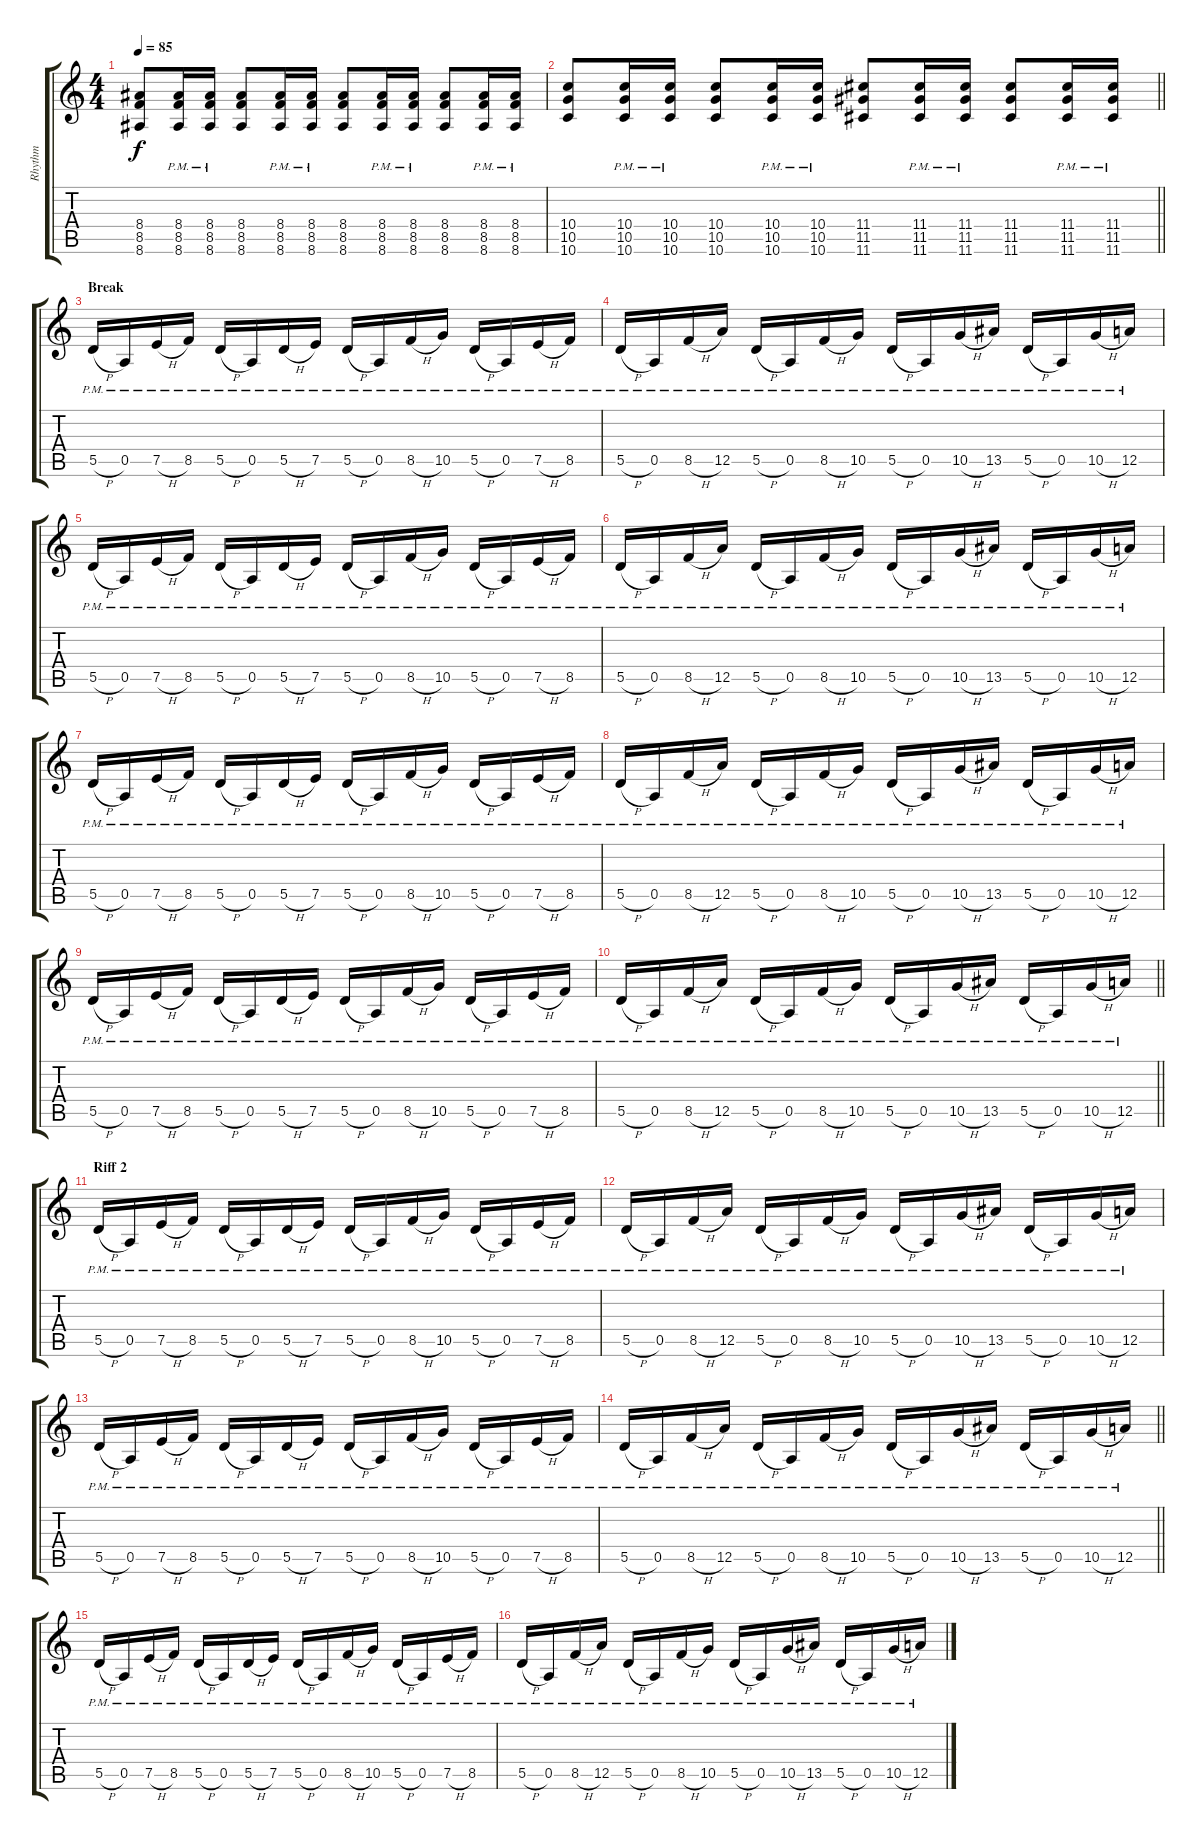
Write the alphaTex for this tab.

\track ("Rhythm" "Rhythm") {instrument distortionguitar}
\staff {score tabs}
\tuning (E4 B3 G3 D3 A2 D2) {hide}
\ts (4 4)
\tempo 85
\clef g2
\ks c
(8.4 8.5 8.6).8{dy f} (8.4{pm} 8.5{pm} 8.6{pm}).16 (8.4{pm} 8.5{pm} 8.6{pm}).16 (8.4 8.5 8.6).8 (8.4{pm} 8.5{pm} 8.6{pm}).16 (8.4{pm} 8.5{pm} 8.6{pm}).16 (8.4 8.5 8.6).8 (8.4{pm} 8.5{pm} 8.6{pm}).16 (8.4{pm} 8.5{pm} 8.6{pm}).16 (8.4 8.5 8.6).8 (8.4{pm} 8.5{pm} 8.6{pm}).16 (8.4{pm} 8.5{pm} 8.6{pm}).16 |
\barLineRight lightlight
(10.4 10.5 10.6).8 (10.4{pm} 10.5{pm} 10.6{pm}).16 (10.4{pm} 10.5{pm} 10.6{pm}).16 (10.4 10.5 10.6).8 (10.4{pm} 10.5{pm} 10.6{pm}).16 (10.4{pm} 10.5{pm} 10.6{pm}).16 (11.4 11.5 11.6).8 (11.4{pm} 11.5{pm} 11.6{pm}).16 (11.4{pm} 11.5{pm} 11.6{pm}).16 (11.4 11.5 11.6).8 (11.4{pm} 11.5{pm} 11.6{pm}).16 (11.4{pm} 11.5{pm} 11.6{pm}).16 |
\section ("" "Break")
5.5{h pm}.16 0.5{pm}.16 7.5{h pm}.16 8.5{pm}.16 5.5{h pm}.16 0.5{pm}.16 5.5{h pm}.16 7.5{pm}.16 5.5{h pm}.16 0.5{pm}.16 8.5{h pm}.16 10.5{pm}.16 5.5{h pm}.16 0.5{pm}.16 7.5{h pm}.16 8.5{pm}.16 |
5.5{h pm}.16 0.5{pm}.16 8.5{h pm}.16 12.5{pm}.16 5.5{h pm}.16 0.5{pm}.16 8.5{h pm}.16 10.5{pm}.16 5.5{h pm}.16 0.5{pm}.16 10.5{h pm}.16 13.5{pm}.16 5.5{h pm}.16 0.5{pm}.16 10.5{h pm}.16 12.5{pm}.16 |
5.5{h pm}.16 0.5{pm}.16 7.5{h pm}.16 8.5{pm}.16 5.5{h pm}.16 0.5{pm}.16 5.5{h pm}.16 7.5{pm}.16 5.5{h pm}.16 0.5{pm}.16 8.5{h pm}.16 10.5{pm}.16 5.5{h pm}.16 0.5{pm}.16 7.5{h pm}.16 8.5{pm}.16 |
5.5{h pm}.16 0.5{pm}.16 8.5{h pm}.16 12.5{pm}.16 5.5{h pm}.16 0.5{pm}.16 8.5{h pm}.16 10.5{pm}.16 5.5{h pm}.16 0.5{pm}.16 10.5{h pm}.16 13.5{pm}.16 5.5{h pm}.16 0.5{pm}.16 10.5{h pm}.16 12.5{pm}.16 |
5.5{h pm}.16 0.5{pm}.16 7.5{h pm}.16 8.5{pm}.16 5.5{h pm}.16 0.5{pm}.16 5.5{h pm}.16 7.5{pm}.16 5.5{h pm}.16 0.5{pm}.16 8.5{h pm}.16 10.5{pm}.16 5.5{h pm}.16 0.5{pm}.16 7.5{h pm}.16 8.5{pm}.16 |
5.5{h pm}.16 0.5{pm}.16 8.5{h pm}.16 12.5{pm}.16 5.5{h pm}.16 0.5{pm}.16 8.5{h pm}.16 10.5{pm}.16 5.5{h pm}.16 0.5{pm}.16 10.5{h pm}.16 13.5{pm}.16 5.5{h pm}.16 0.5{pm}.16 10.5{h pm}.16 12.5{pm}.16 |
5.5{h pm}.16 0.5{pm}.16 7.5{h pm}.16 8.5{pm}.16 5.5{h pm}.16 0.5{pm}.16 5.5{h pm}.16 7.5{pm}.16 5.5{h pm}.16 0.5{pm}.16 8.5{h pm}.16 10.5{pm}.16 5.5{h pm}.16 0.5{pm}.16 7.5{h pm}.16 8.5{pm}.16 |
\barLineRight lightlight
5.5{h pm}.16 0.5{pm}.16 8.5{h pm}.16 12.5{pm}.16 5.5{h pm}.16 0.5{pm}.16 8.5{h pm}.16 10.5{pm}.16 5.5{h pm}.16 0.5{pm}.16 10.5{h pm}.16 13.5{pm}.16 5.5{h pm}.16 0.5{pm}.16 10.5{h pm}.16 12.5{pm}.16 |
\section ("" "Riff 2")
5.5{h pm}.16 0.5{pm}.16 7.5{h pm}.16 8.5{pm}.16 5.5{h pm}.16 0.5{pm}.16 5.5{h pm}.16 7.5{pm}.16 5.5{h pm}.16 0.5{pm}.16 8.5{h pm}.16 10.5{pm}.16 5.5{h pm}.16 0.5{pm}.16 7.5{h pm}.16 8.5{pm}.16 |
5.5{h pm}.16 0.5{pm}.16 8.5{h pm}.16 12.5{pm}.16 5.5{h pm}.16 0.5{pm}.16 8.5{h pm}.16 10.5{pm}.16 5.5{h pm}.16 0.5{pm}.16 10.5{h pm}.16 13.5{pm}.16 5.5{h pm}.16 0.5{pm}.16 10.5{h pm}.16 12.5{pm}.16 |
5.5{h pm}.16 0.5{pm}.16 7.5{h pm}.16 8.5{pm}.16 5.5{h pm}.16 0.5{pm}.16 5.5{h pm}.16 7.5{pm}.16 5.5{h pm}.16 0.5{pm}.16 8.5{h pm}.16 10.5{pm}.16 5.5{h pm}.16 0.5{pm}.16 7.5{h pm}.16 8.5{pm}.16 |
\barLineRight lightlight
5.5{h pm}.16 0.5{pm}.16 8.5{h pm}.16 12.5{pm}.16 5.5{h pm}.16 0.5{pm}.16 8.5{h pm}.16 10.5{pm}.16 5.5{h pm}.16 0.5{pm}.16 10.5{h pm}.16 13.5{pm}.16 5.5{h pm}.16 0.5{pm}.16 10.5{h pm}.16 12.5{pm}.16 |
5.5{h pm}.16 0.5{pm}.16 7.5{h pm}.16 8.5{pm}.16 5.5{h pm}.16 0.5{pm}.16 5.5{h pm}.16 7.5{pm}.16 5.5{h pm}.16 0.5{pm}.16 8.5{h pm}.16 10.5{pm}.16 5.5{h pm}.16 0.5{pm}.16 7.5{h pm}.16 8.5{pm}.16 |
5.5{h pm}.16 0.5{pm}.16 8.5{h pm}.16 12.5{pm}.16 5.5{h pm}.16 0.5{pm}.16 8.5{h pm}.16 10.5{pm}.16 5.5{h pm}.16 0.5{pm}.16 10.5{h pm}.16 13.5{pm}.16 5.5{h pm}.16 0.5{pm}.16 10.5{h pm}.16 12.5{pm}.16
